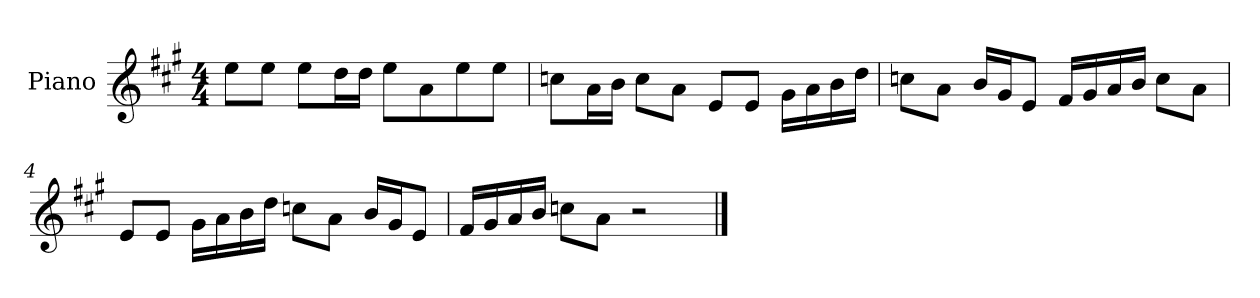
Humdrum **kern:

**kern
*part1
*staff1
*I"Piano
*I'P-no
*clefG2
*k[f#c#g#]
*M4/4
*MM90
=1
8ee\L
8ee\J
8ee\L
16dd\L
16dd\JJ
8ee\L
8a\
8ee\
8ee\J
=2
8ccn\L
16a\L
16b\JJ
8cc\L
8a\J
8e/L
8e/J
16g#\LL
16a\
16b\
16dd\JJ
=3
8ccn\L
8a\J
16b/LL
16g#/J
8e/J
16f#/LL
16g#/
16a/
16b/JJ
8cc\L
8a\J
!!LO:LB:g=z
=4
8e/L
8e/J
16g#\LL
16a\
16b\
16dd\JJ
8ccn\L
8a\J
16b/LL
16g#/J
8e/J
=5
16f#/LL
16g#/
16a/
16b/JJ
8ccn\L
8a\J
2r
==
*-
